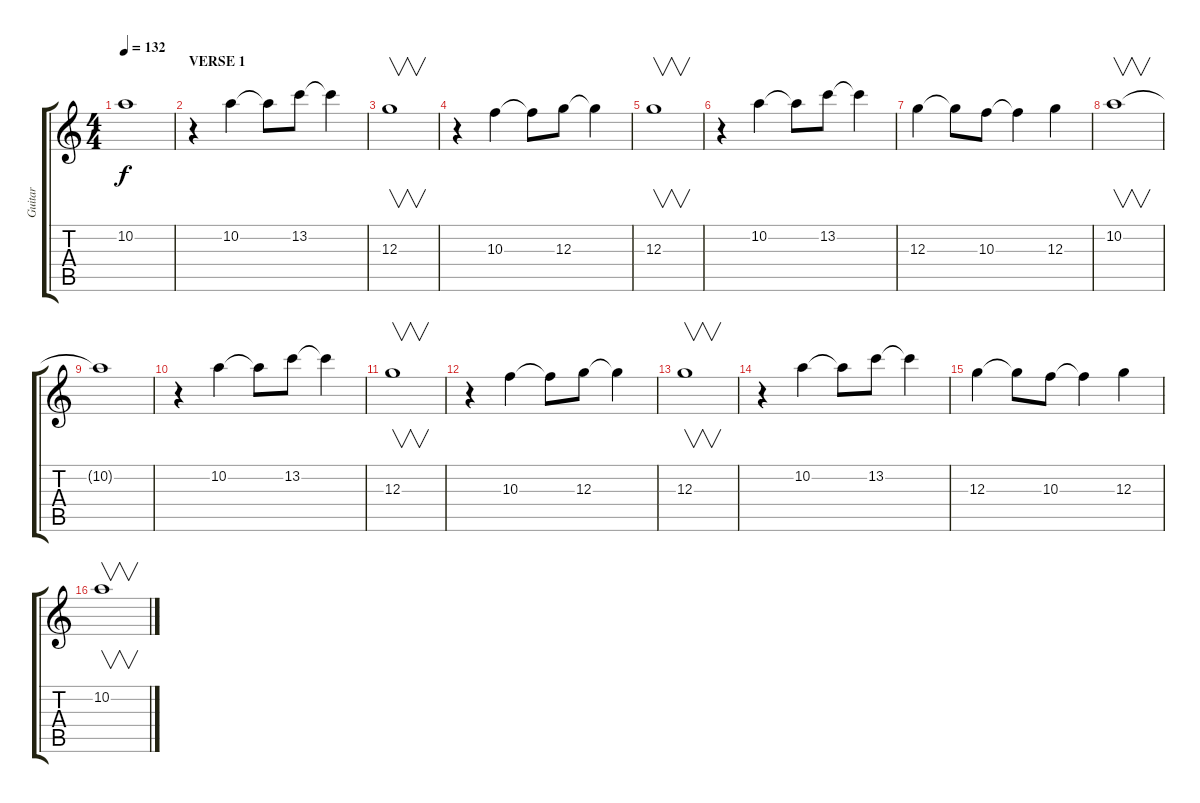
\track ("Guitar " "Guitar ") {instrument acousticguitarnylon}
\staff {score tabs}
\tuning (E4 B3 G3 D3 A2 E2) {hide}
\ts (4 4)
\tempo 132
\clef g2
\ks c
10.2{t}.1{dy f} |
\section ("" "VERSE 1")
r.4 10.2.4 10.2{t}.8 13.2.8 13.2{t}.4 |
12.3.1{v} |
r.4 10.3.4 10.3{t}.8 12.3.8 12.3{t}.4 |
12.3.1{v} |
r.4 10.2.4 10.2{t}.8 13.2.8 13.2{t}.4 |
12.3.4 12.3{t}.8 10.3.8 10.3{t}.4 12.3.4 |
10.2.1{v} |
10.2{t}.1 |
r.4 10.2.4 10.2{t}.8 13.2.8 13.2{t}.4 |
12.3.1{v} |
r.4 10.3.4 10.3{t}.8 12.3.8 12.3{t}.4 |
12.3.1{v} |
r.4 10.2.4 10.2{t}.8 13.2.8 13.2{t}.4 |
12.3.4 12.3{t}.8 10.3.8 10.3{t}.4 12.3.4 |
10.2.1{v}
